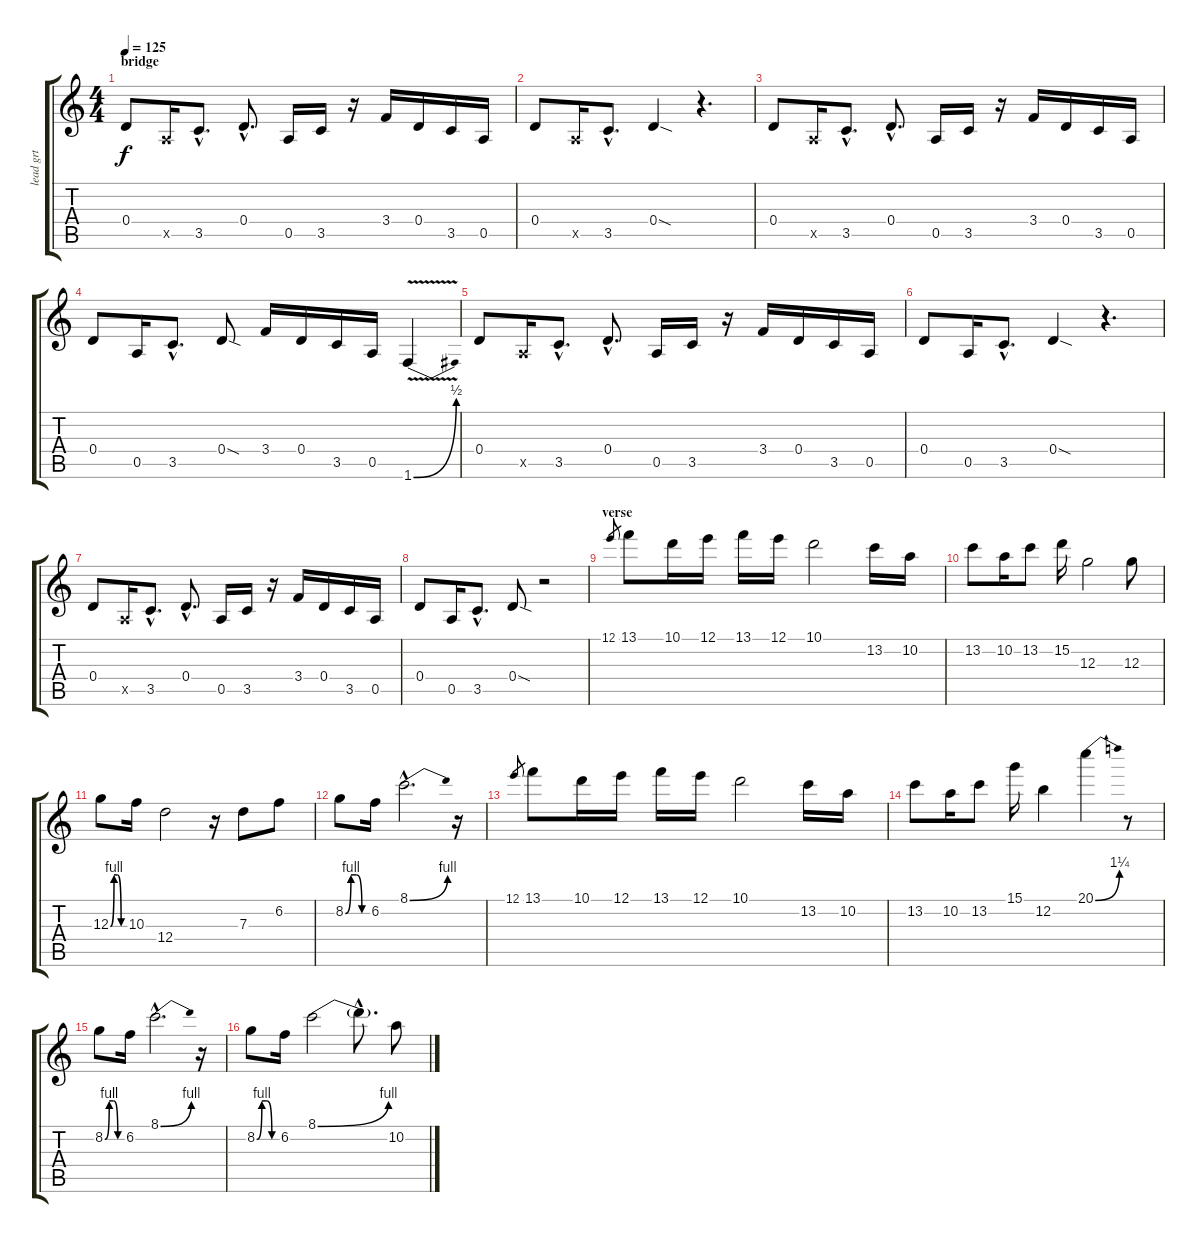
\track ("lead grt" "lead grt") {instrument overdrivenguitar}
\staff {score tabs}
\tuning (E4 B3 G3 D3 A2 E2) {hide}
\ts (4 4)
\section ("" "bridge")
\tempo 125
\clef g2
\ks c
0.4.8{dy f} 0.5{x}.16 3.5{hac}.8{d} 0.4{hac}.8{d} 0.5.16 3.5.16 r.16 3.4.16 0.4.16 3.5.16 0.5.16 |
0.4.8 0.5{x}.16 3.5{hac}.8{d} 0.4{sod}.4 r.4{d} |
0.4.8 0.5{x}.16 3.5{hac}.8{d} 0.4{hac}.8{d} 0.5.16 3.5.16 r.16 3.4.16 0.4.16 3.5.16 0.5.16 |
0.4.8 0.5.16 3.5{hac}.8{d} 0.4{sod}.8 3.4.16{volume 16} 0.4.16 3.5.16 0.5.16 1.6{be (bend 0 0 60 2) v}.4 |
0.4.8{volume 11} 0.5{x}.16 3.5{hac}.8{d} 0.4{hac}.8{d} 0.5.16 3.5.16 r.16 3.4.16 0.4.16 3.5.16 0.5.16 |
0.4.8 0.5.16 3.5{hac}.8{d} 0.4{sod}.4 r.4{d} |
0.4.8 0.5{x}.16 3.5{hac}.8{d} 0.4{hac}.8{d} 0.5.16 3.5.16 r.16 3.4.16 0.4.16 3.5.16 0.5.16 |
0.4.8 0.5.16 3.5{hac}.8{d} 0.4{sod}.8 r.2 |
\section ("" "verse")
12.1.8{gr} 13.1.8 10.1.16 12.1.16 13.1.16 12.1.16 10.1.2 13.2.16 10.2.16 |
13.2.8 10.2.16 13.2.8 15.2.16 12.3.2 12.3.8 |
12.3{be (custom 0 0 15 4 30 4 45 0 60 0)}.8 10.3.16 12.4.2 r.16 7.3.8 6.2.8 |
8.2{be (custom 0 0 15 4 30 4 45 0 60 0)}.8 6.2.16 8.1{be (bend 0 0 60 4) hac}.2{d} r.16 |
12.1.8{gr} 13.1.8 10.1.16 12.1.16 13.1.16 12.1.16 10.1.2 13.2.16 10.2.16 |
13.2.8 10.2.16 13.2.8 15.1.16 12.2.4 20.1{be (bend 0 0 60 5)}.4{volume 9} r.8 |
8.2{be (custom 0 0 15 4 30 4 45 0 60 0)}.8{volume 11} 6.2.16 8.1{be (bend 0 0 60 4) hac}.2{d} r.16 |
8.2{be (custom 0 0 15 4 30 4 45 0 60 0)}.8 6.2.16 8.1{be (bend 0 0 60 4)}.2 8.1{hac t}.8{d} 10.2.8
